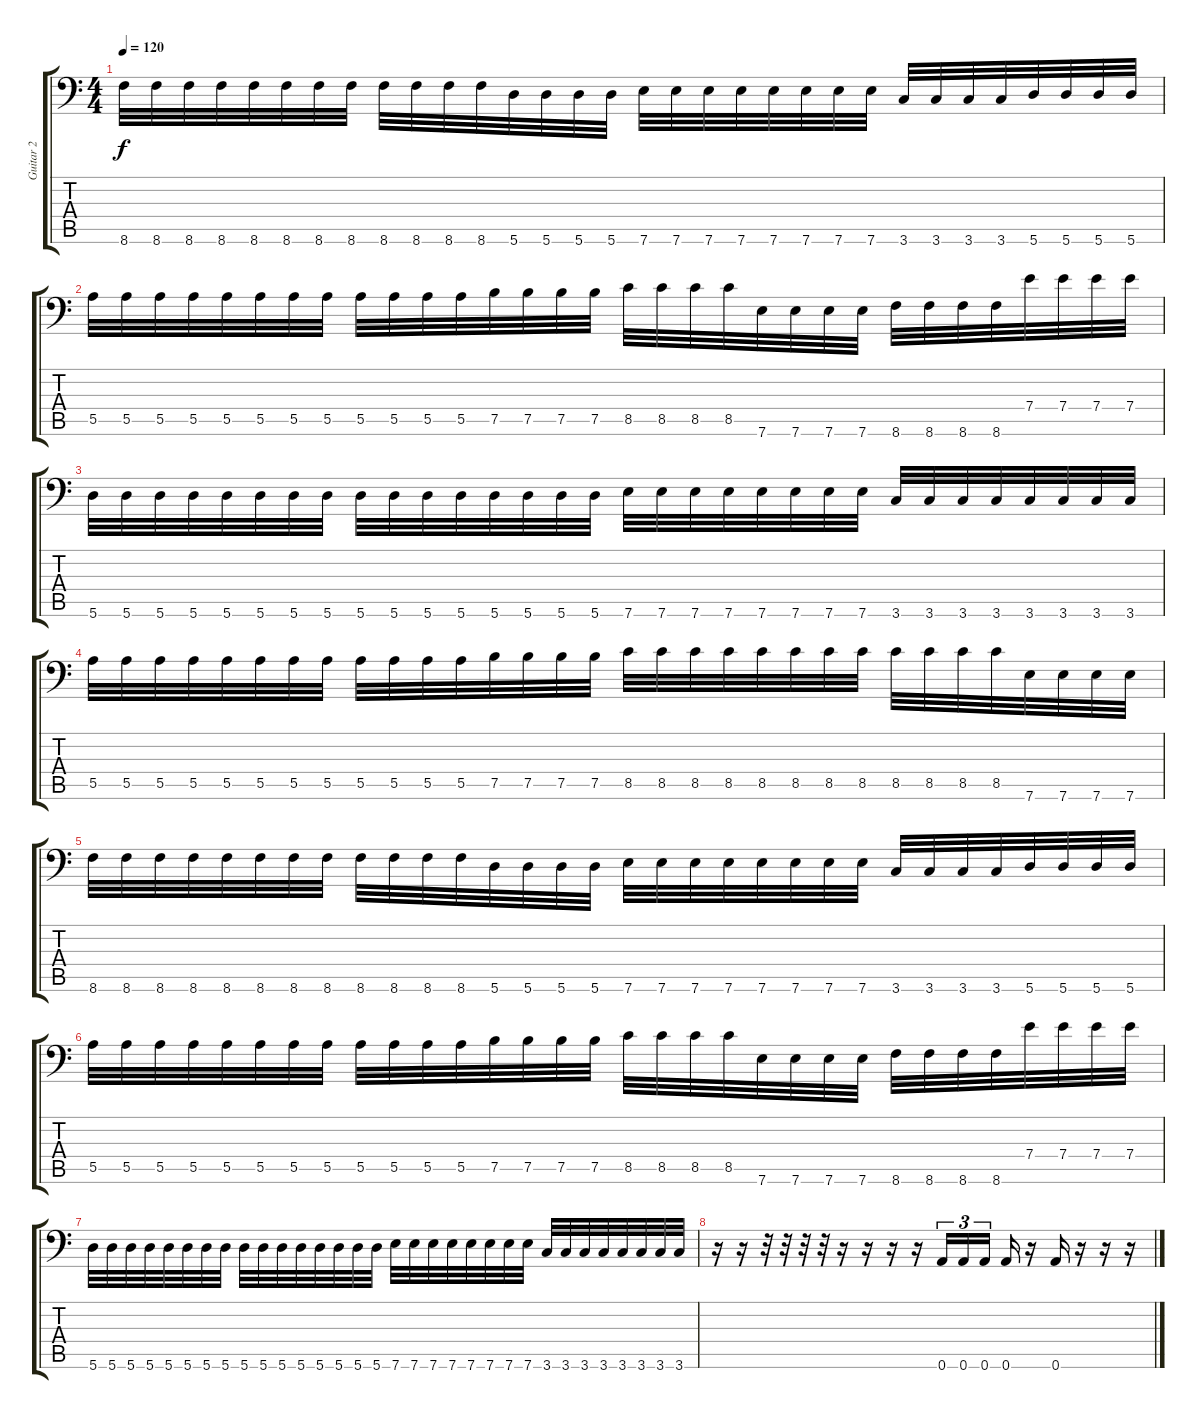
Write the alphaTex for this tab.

\track ("Guitar 2" "Guitar 2") {instrument distortionguitar}
\staff {score tabs}
\tuning (B3 Gb3 D3 A2 E2 A1) {hide}
\ts (4 4)
\tempo 120
\clef f4
\ks c
8.6.32{dy f} 8.6.32 8.6.32 8.6.32 8.6.32 8.6.32 8.6.32 8.6.32 8.6.32 8.6.32 8.6.32 8.6.32 5.6.32 5.6.32 5.6.32 5.6.32 7.6.32 7.6.32 7.6.32 7.6.32 7.6.32 7.6.32 7.6.32 7.6.32 3.6.32 3.6.32 3.6.32 3.6.32 5.6.32 5.6.32 5.6.32 5.6.32 |
5.5.32 5.5.32 5.5.32 5.5.32 5.5.32 5.5.32 5.5.32 5.5.32 5.5.32 5.5.32 5.5.32 5.5.32 7.5.32 7.5.32 7.5.32 7.5.32 8.5.32 8.5.32 8.5.32 8.5.32 7.6.32 7.6.32 7.6.32 7.6.32 8.6.32 8.6.32 8.6.32 8.6.32 7.4.32 7.4.32 7.4.32 7.4.32 |
5.6.32 5.6.32 5.6.32 5.6.32 5.6.32 5.6.32 5.6.32 5.6.32 5.6.32 5.6.32 5.6.32 5.6.32 5.6.32 5.6.32 5.6.32 5.6.32 7.6.32 7.6.32 7.6.32 7.6.32 7.6.32 7.6.32 7.6.32 7.6.32 3.6.32 3.6.32 3.6.32 3.6.32 3.6.32 3.6.32 3.6.32 3.6.32 |
5.5.32 5.5.32 5.5.32 5.5.32 5.5.32 5.5.32 5.5.32 5.5.32 5.5.32 5.5.32 5.5.32 5.5.32 7.5.32 7.5.32 7.5.32 7.5.32 8.5.32 8.5.32 8.5.32 8.5.32 8.5.32 8.5.32 8.5.32 8.5.32 8.5.32 8.5.32 8.5.32 8.5.32 7.6.32 7.6.32 7.6.32 7.6.32 |
8.6.32 8.6.32 8.6.32 8.6.32 8.6.32 8.6.32 8.6.32 8.6.32 8.6.32 8.6.32 8.6.32 8.6.32 5.6.32 5.6.32 5.6.32 5.6.32 7.6.32 7.6.32 7.6.32 7.6.32 7.6.32 7.6.32 7.6.32 7.6.32 3.6.32 3.6.32 3.6.32 3.6.32 5.6.32 5.6.32 5.6.32 5.6.32 |
5.5.32 5.5.32 5.5.32 5.5.32 5.5.32 5.5.32 5.5.32 5.5.32 5.5.32 5.5.32 5.5.32 5.5.32 7.5.32 7.5.32 7.5.32 7.5.32 8.5.32 8.5.32 8.5.32 8.5.32 7.6.32 7.6.32 7.6.32 7.6.32 8.6.32 8.6.32 8.6.32 8.6.32 7.4.32 7.4.32 7.4.32 7.4.32 |
5.6.32 5.6.32 5.6.32 5.6.32 5.6.32 5.6.32 5.6.32 5.6.32 5.6.32 5.6.32 5.6.32 5.6.32 5.6.32 5.6.32 5.6.32 5.6.32 7.6.32 7.6.32 7.6.32 7.6.32 7.6.32 7.6.32 7.6.32 7.6.32 3.6.32 3.6.32 3.6.32 3.6.32 3.6.32 3.6.32 3.6.32 3.6.32 |
r.16 r.16 r.32 r.32 r.32 r.32 r.16 r.16 r.16 r.16 0.6.16{tu (3 2)} 0.6.16{tu (3 2)} 0.6.16{tu (3 2) beam splitsecondary} 0.6.16 r.16 0.6.16 r.16 r.16 r.16
